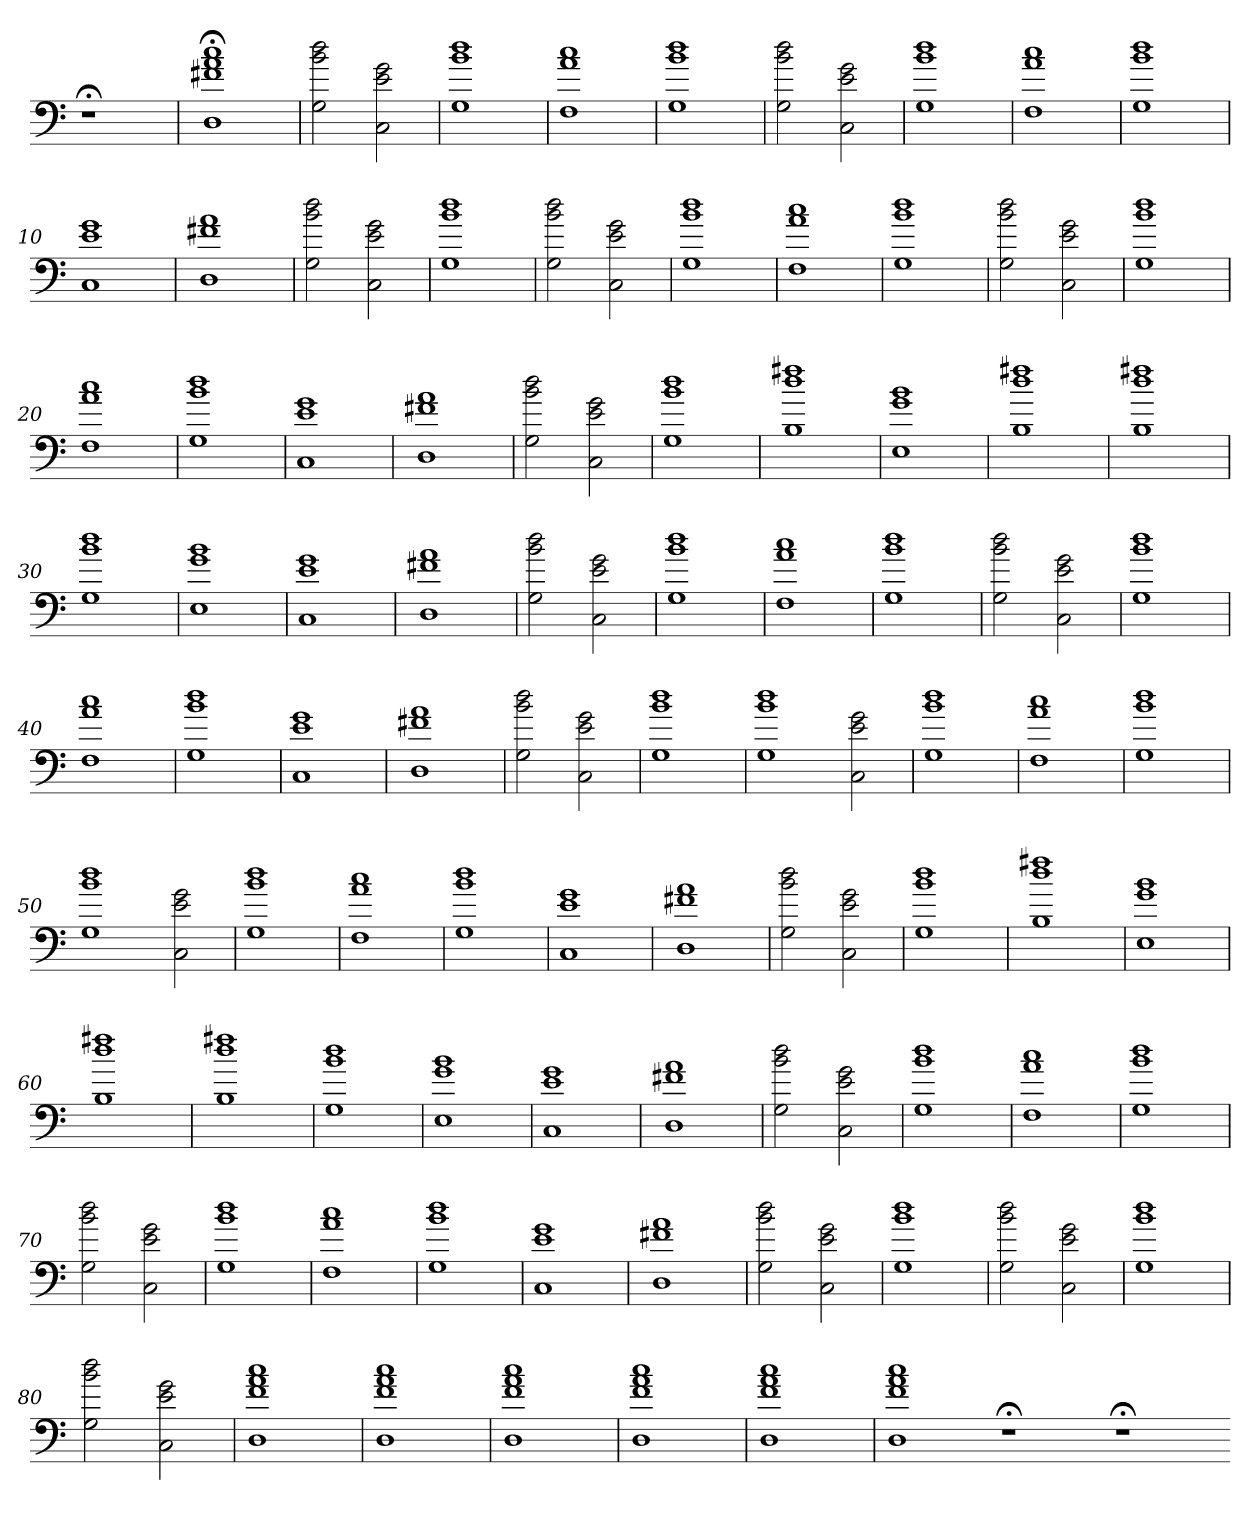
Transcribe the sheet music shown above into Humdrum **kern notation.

**kern
*part1
*staff1
=
1r;<
=1
1D;< 1f#X;< 1a;< 1cc;<
=2
2G 2b 2dd
2C 2e 2g
=3
1G 1b 1dd
=4
1F 1a 1cc
=5
1G 1b 1dd
=6
2G 2b 2dd
2C 2e 2g
=7
1G 1b 1dd
=8
1F 1a 1cc
=9
1G 1b 1dd
=10
1C 1e 1g
=11
1D 1f#X 1a
=12
2G 2b 2dd
2C 2e 2g
=13
1G 1b 1dd
=14
2G 2b 2dd
2C 2e 2g
=15
1G 1b 1dd
=16
1F 1a 1cc
=17
1G 1b 1dd
=18
2G 2b 2dd
2C 2e 2g
=19
1G 1b 1dd
=20
1F 1a 1cc
=21
1G 1b 1dd
=22
1C 1e 1g
=23
1D 1f#X 1a
=24
2G 2b 2dd
2C 2e 2g
=25
1G 1b 1dd
=26
1B 1dd 1ff#X
=27
1E 1g 1b
=28
1B 1dd 1ff#X
=29
1B 1dd 1ff#X
=30
1G 1b 1dd
=31
1E 1g 1b
=32
1C 1e 1g
=33
1D 1f#X 1a
=34
2G 2b 2dd
2C 2e 2g
=35
1G 1b 1dd
=36
1F 1a 1cc
=37
1G 1b 1dd
=38
2G 2b 2dd
2C 2e 2g
=39
1G 1b 1dd
=40
1F 1a 1cc
=41
1G 1b 1dd
=42
1C 1e 1g
=43
1D 1f#X 1a
=44
2G 2b 2dd
2C 2e 2g
=45
1G 1b 1dd
=46
1G 1b 1dd
2C 2e 2g
=47
1G 1b 1dd
=48
1F 1a 1cc
=49
1G 1b 1dd
=50
1G 1b 1dd
2C 2e 2g
=51
1G 1b 1dd
=52
1F 1a 1cc
=53
1G 1b 1dd
=54
1C 1e 1g
=55
1D 1f#X 1a
=56
2G 2b 2dd
2C 2e 2g
=57
1G 1b 1dd
=58
1B 1dd 1ff#X
=59
1E 1g 1b
=60
1B 1dd 1ff#X
=61
1B 1dd 1ff#X
=62
1G 1b 1dd
=63
1E 1g 1b
=64
1C 1e 1g
=65
1D 1f#X 1a
=66
2G 2b 2dd
2C 2e 2g
=67
1G 1b 1dd
=68
1F 1a 1cc
=69
1G 1b 1dd
=70
2G 2b 2dd
2C 2e 2g
=71
1G 1b 1dd
=72
1F 1a 1cc
=73
1G 1b 1dd
=74
1C 1e 1g
=75
1D 1f#X 1a
=76
2G 2b 2dd
2C 2e 2g
=77
1G 1b 1dd
=78
2G 2b 2dd
2C 2e 2g
=79
1G 1b 1dd
=80
2G 2b 2dd
2C 2e 2g
=81
1D 1f 1a 1cc
=82
1D 1f 1a 1cc
=83
1D 1f 1a 1cc
=84
1D 1f 1a 1cc
=85
1D 1f 1a 1cc
=86
1D 1f 1a 1cc
1r;<
1r;<
=-
*-
